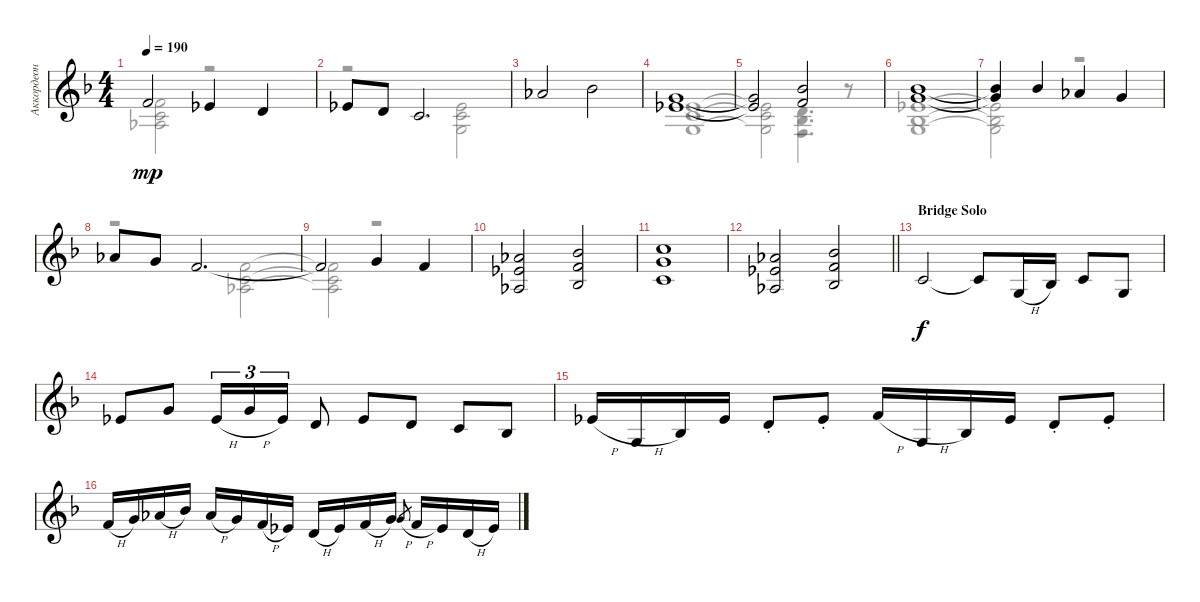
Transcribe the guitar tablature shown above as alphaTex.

\track ("Аккордеон" "Аккордеон") {instrument accordion}
\staff {score}
\tuning (E4 B3 G3 D3 A2 E2) {hide}
\voice
\ts (4 4)
\tempo 190
\clef g2
\ks dminor
1.1{t}.2{dy mp} 4.2.4 3.2.4 |
4.2.8 3.2.8 1.2.2{d} |
4.1.2 6.1.2 |
(3.1 4.2).1 |
(3.1{t} 4.2{t}).2 (6.1 6.2).2 |
(6.1 8.2).1 |
(6.1{t} 8.2{t}).4 6.1.4 4.1.4 3.1.4 |
4.1.8 3.1.8 1.1.2{d} |
1.1{t}.2 3.1.4 1.1.4 |
(4.1 4.2 1.3).2 (6.1 6.2 3.3).2 |
(8.1 8.2 5.3).1 |
\barLineRight lightlight
(4.1 4.2 1.3).2 (6.1 6.2 3.3).2 |
\section ("" "Bridge Solo")
5.3.2{dy f volume 14 balance 8} 5.3{t}.8 0.3{h}.16 3.3.16 5.3.8 0.3.8 |
4.2.8 8.2.8 4.2{h}.16{tu (3 2)} 8.2{h}.16{tu (3 2)} 4.2.16{tu (3 2)} 3.2.8 4.2.8 3.2.8 5.3.8 3.3.8 |
8.3{h}.16 0.3{h}.16 3.3.16 4.2.16 3.2{st}.8 4.2{st}.8 10.3{h}.16 0.3{h}.16 3.3.16 4.2.16 3.2{st}.8 4.2{st}.8 |
6.2{h}.16 8.2.16 4.1{h}.16 6.1.16 4.1{h}.16 3.1.16 6.2{h}.16 4.2.16 3.2{h}.16 4.2.16 6.2{h}.16 8.2.16 8.2{h}.8{gr} 6.2{h}.16 4.2.16 3.2{h}.16 4.2.16
\voice
\clef g2
\ottava regular
\simile none
\ks dminor
(15.4{t} 15.5{t} 16.6{t}).2{dy mp} r.2 |
r.2 (13.4 15.5 15.6).2 |
|
(13.4 15.5 15.6).1 |
(13.4{t} 15.5{t} 15.6{t}).2 (12.4 13.5 13.6).4{d} r.8 |
(13.4 13.5 15.6).1 |
(13.4{t} 13.5{t} 15.6{t}).2 r.2 |
r.2 (15.4 15.5 16.6).2 |
(15.4{t} 15.5{t} 16.6{t}).2 r.2 |
|
|
\barLineRight lightlight
|
|
|
|
